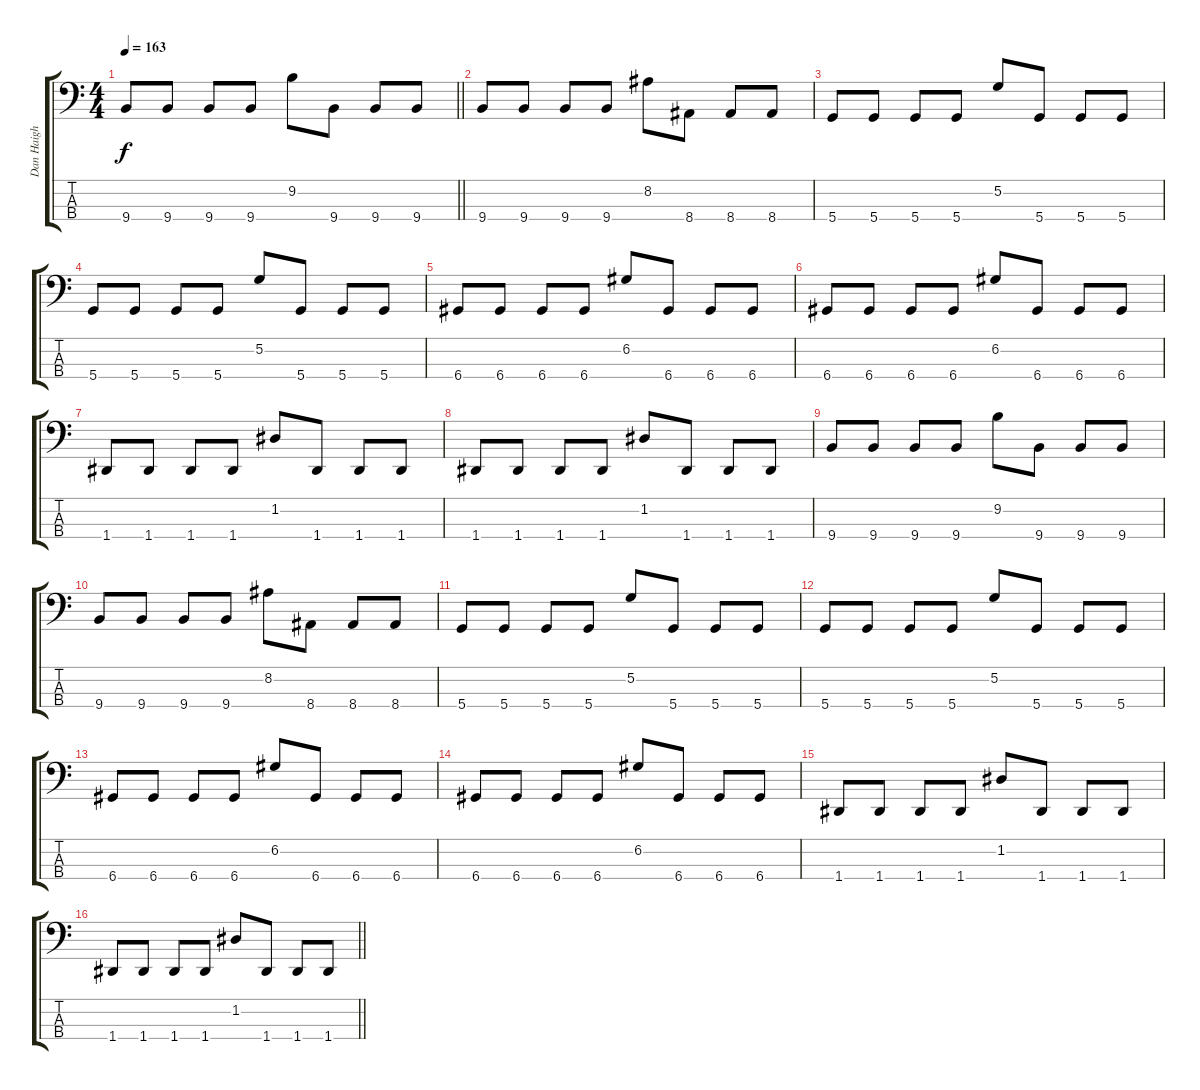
\track ("Dan Haigh" "Dan Haigh") {instrument electricbasspick}
\staff {score tabs}
\tuning (G2 D2 A1 D1) {hide}
\ts (4 4)
\tempo 163
\clef f4
\barLineRight lightlight
\ks c
9.4.8{dy f} 9.4.8 9.4.8 9.4.8 9.2.8 9.4.8 9.4.8 9.4.8 |
9.4.8 9.4.8 9.4.8 9.4.8 8.2.8 8.4.8 8.4.8 8.4.8 |
5.4.8 5.4.8 5.4.8 5.4.8 5.2.8 5.4.8 5.4.8 5.4.8 |
5.4.8 5.4.8 5.4.8 5.4.8 5.2.8 5.4.8 5.4.8 5.4.8 |
6.4.8 6.4.8 6.4.8 6.4.8 6.2.8 6.4.8 6.4.8 6.4.8 |
6.4.8 6.4.8 6.4.8 6.4.8 6.2.8 6.4.8 6.4.8 6.4.8 |
1.4.8 1.4.8 1.4.8 1.4.8 1.2.8 1.4.8 1.4.8 1.4.8 |
1.4.8 1.4.8 1.4.8 1.4.8 1.2.8 1.4.8 1.4.8 1.4.8 |
9.4.8 9.4.8 9.4.8 9.4.8 9.2.8 9.4.8 9.4.8 9.4.8 |
9.4.8 9.4.8 9.4.8 9.4.8 8.2.8 8.4.8 8.4.8 8.4.8 |
5.4.8 5.4.8 5.4.8 5.4.8 5.2.8 5.4.8 5.4.8 5.4.8 |
5.4.8 5.4.8 5.4.8 5.4.8 5.2.8 5.4.8 5.4.8 5.4.8 |
6.4.8 6.4.8 6.4.8 6.4.8 6.2.8 6.4.8 6.4.8 6.4.8 |
6.4.8 6.4.8 6.4.8 6.4.8 6.2.8 6.4.8 6.4.8 6.4.8 |
1.4.8 1.4.8 1.4.8 1.4.8 1.2.8 1.4.8 1.4.8 1.4.8 |
\barLineRight lightlight
1.4.8 1.4.8 1.4.8 1.4.8 1.2.8 1.4.8 1.4.8 1.4.8
